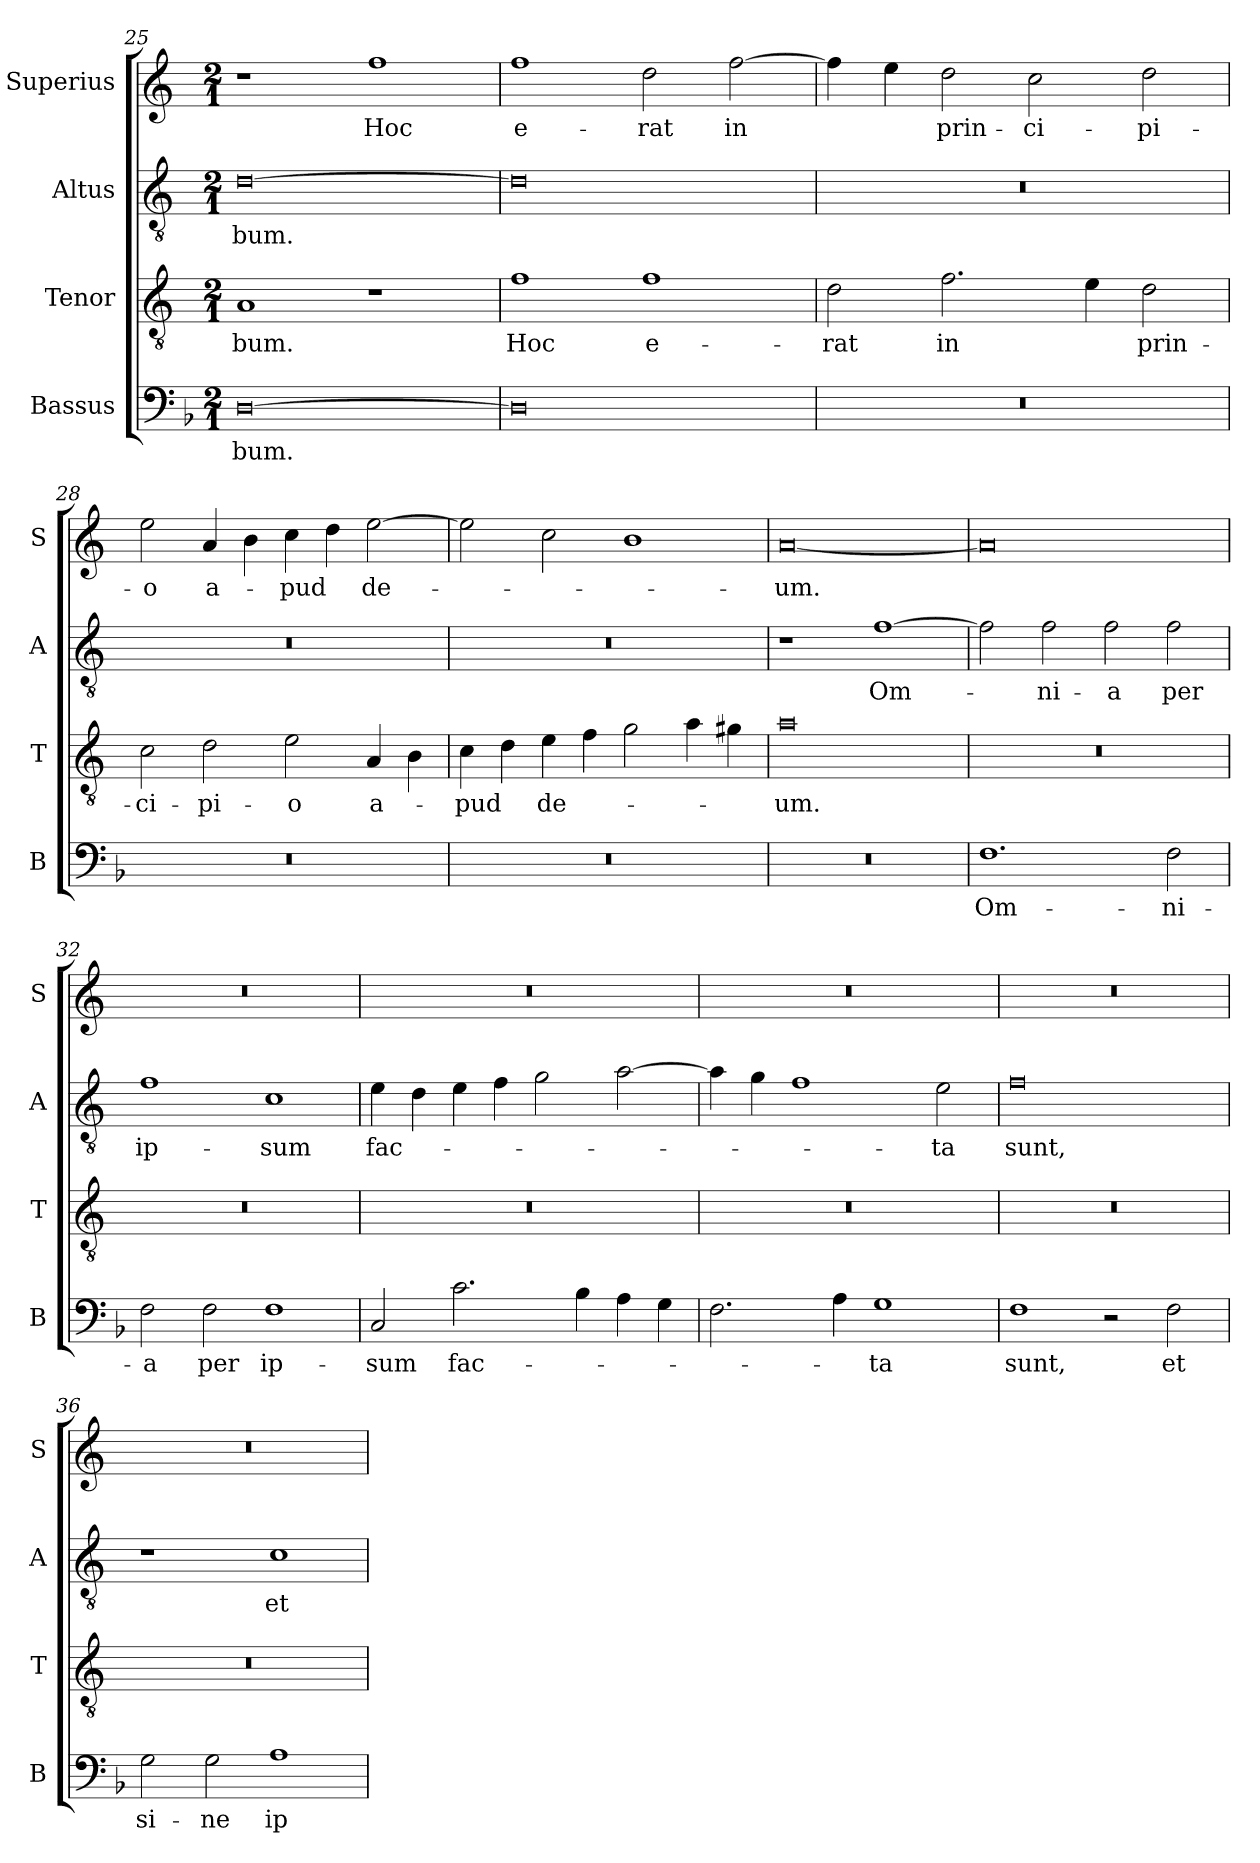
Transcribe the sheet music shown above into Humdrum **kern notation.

**kern	**text	**kern	**text	**kern	**text	**kern	**text
*part4	*part4	*part3	*part3	*part2	*part2	*part1	*part1
*staff4	*staff4	*staff3	*staff3	*staff2	*staff2	*staff1	*staff1
*I"Bassus	*	*I"Tenor	*	*I"Altus	*	*I"Superius	*
*I'B	*	*I'T	*	*I'A	*	*I'S	*
*clefF4	*	*clefGv2	*	*clefGv2	*	*clefG2	*
*k[b-]	*	*k[]	*	*k[]	*	*k[]	*
*M2/1	*	*M2/1	*	*M2/1	*	*M2/1	*
=25	=25	=25	=25	=25	=25	=25	=25
[0D	-bum.	1A	-bum.	[0d	-bum.	1r	.
.	.	1r	.	.	.	1ff	Hoc
=26	=26	=26	=26	=26	=26	=26	=26
0D]	.	1f	Hoc	0d]	.	1ff	e-
.	.	1f	e-	.	.	2dd\	-rat
.	.	.	.	.	.	[2ff\	in
=27	=27	=27	=27	=27	=27	=27	=27
0r	.	2d\	-rat	0r	.	4ff\]	.
.	.	.	.	.	.	4ee\	.
.	.	2.f\	in	.	.	2dd\	prin-
.	.	.	.	.	.	2cc\	-ci-
.	.	4e\	.	.	.	.	.
.	.	2d\	prin-	.	.	2dd\	-pi-
=28	=28	=28	=28	=28	=28	=28	=28
0r	.	2c\	-ci-	0r	.	2ee\	-o
.	.	2d\	-pi-	.	.	4a/	a-
.	.	.	.	.	.	4b\	.
.	.	2e\	-o	.	.	4cc\	-pud
.	.	.	.	.	.	4dd\	.
.	.	4A/	a-	.	.	[2ee\	de-
.	.	4B\	.	.	.	.	.
=29	=29	=29	=29	=29	=29	=29	=29
0r	.	4c\	-pud	0r	.	2ee\]	.
.	.	4d\	.	.	.	.	.
.	.	4e\	de-	.	.	2cc\	.
.	.	4f\	.	.	.	.	.
.	.	2g\	.	.	.	1b	.
.	.	4a\	.	.	.	.	.
.	.	4g#X\	.	.	.	.	.
=30	=30	=30	=30	=30	=30	=30	=30
0r	.	0a	-um.	1r	.	[0a	-um.
.	.	.	.	[1f	Om-	.	.
=31	=31	=31	=31	=31	=31	=31	=31
1.F	Om-	0r	.	2f\]	.	0a]	.
.	.	.	.	2f\	-ni-	.	.
.	.	.	.	2f\	-a	.	.
2F\	-ni-	.	.	2f\	per	.	.
=32	=32	=32	=32	=32	=32	=32	=32
2F\	-a	0r	.	1f	ip-	0r	.
2F\	per	.	.	.	.	.	.
1F	ip-	.	.	1c	-sum	.	.
=33	=33	=33	=33	=33	=33	=33	=33
2C/	-sum	0r	.	4e\	fac-	0r	.
.	.	.	.	4d\	.	.	.
2.c\	fac-	.	.	4e\	.	.	.
.	.	.	.	4f\	.	.	.
.	.	.	.	2g\	.	.	.
4B-\	.	.	.	.	.	.	.
4A\	.	.	.	[2a\	.	.	.
4G\	.	.	.	.	.	.	.
=34	=34	=34	=34	=34	=34	=34	=34
2.F\	.	0r	.	4a\]	.	0r	.
.	.	.	.	4g\	.	.	.
.	.	.	.	1f	.	.	.
4A\	.	.	.	.	.	.	.
1G	-ta	.	.	.	.	.	.
.	.	.	.	2e\	-ta	.	.
=35	=35	=35	=35	=35	=35	=35	=35
1F	sunt,	0r	.	0f	sunt,	0r	.
2r	.	.	.	.	.	.	.
2F\	et	.	.	.	.	.	.
=36	=36	=36	=36	=36	=36	=36	=36
2G\	si-	0r	.	1r	.	0r	.
2G\	-ne	.	.	.	.	.	.
1A	ip-	.	.	1c	et	.	.
=	=	=	=	=	=	=	=
*-	*-	*-	*-	*-	*-	*-	*-
